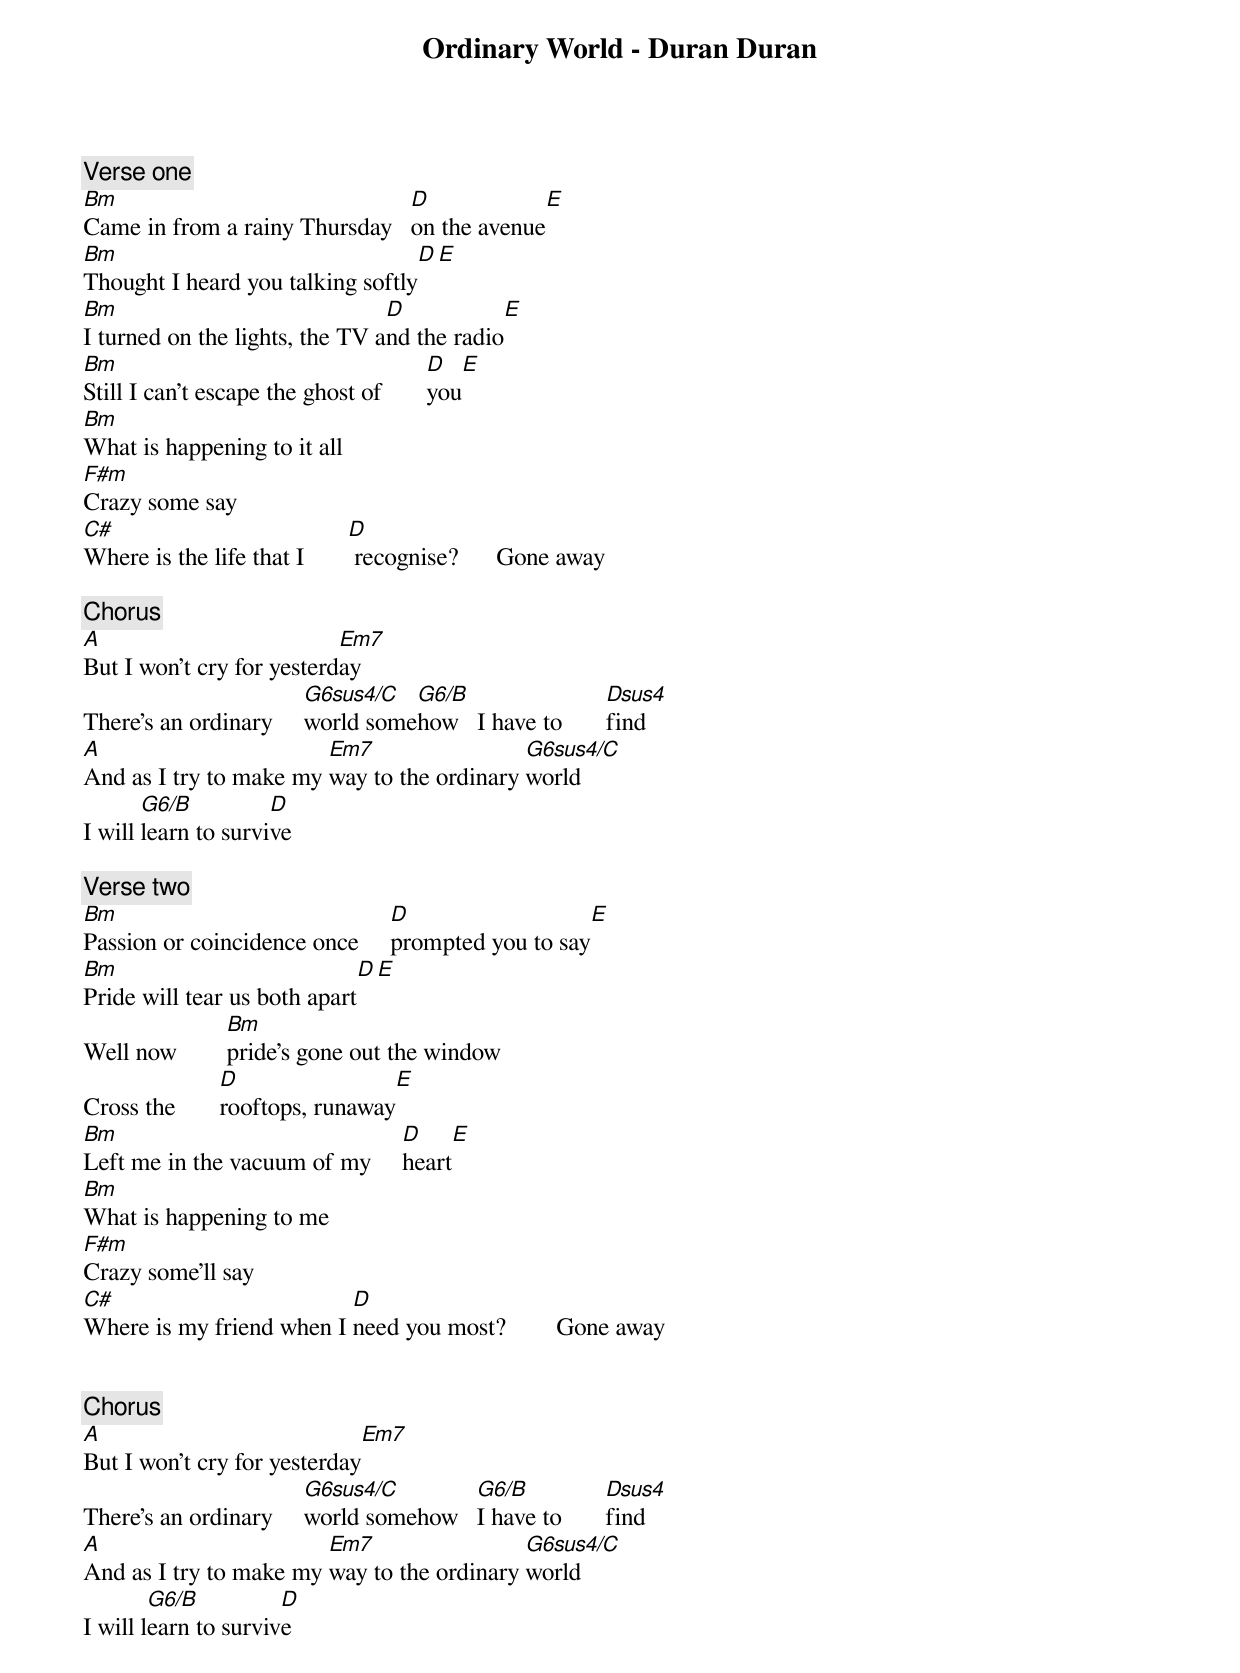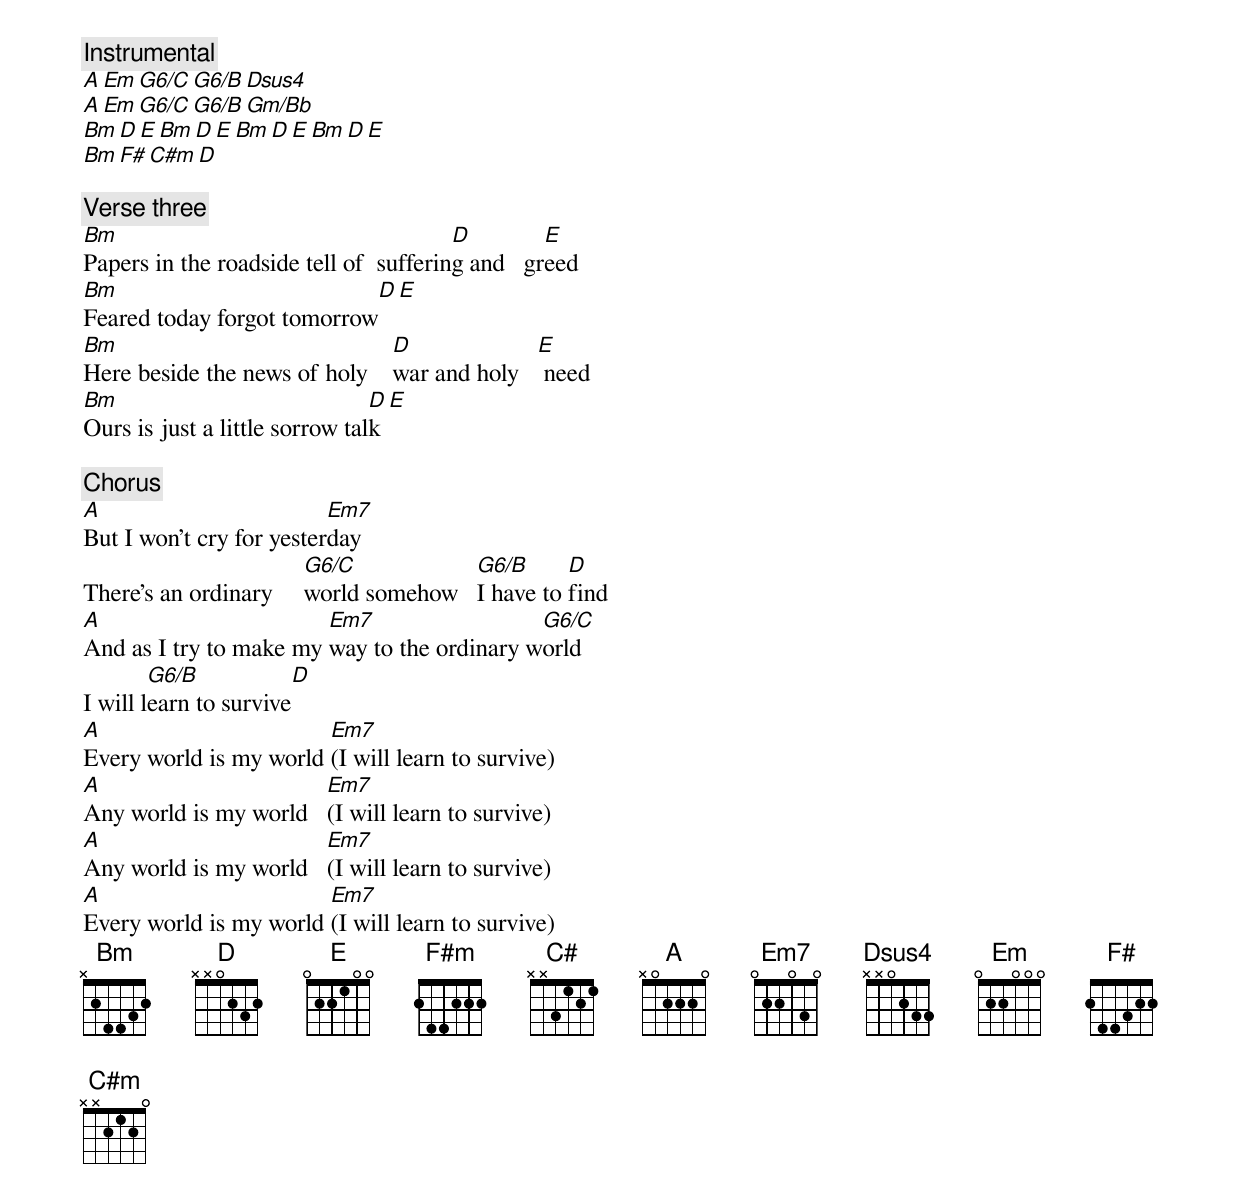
Ordinary World - Duran Duran

[Verse one]
Bm                              D                      E
Came in from a rainy Thursday   on the avenue
Bm                                      D              E
Thought I heard you talking softly
Bm                              D              E
I turned on the lights, the TV and the radio
Bm                                      D      E
Still I can’t escape the ghost of       you
Bm
What is happening to it all
F#m
Crazy some say
C#                             D
Where is the life that I        recognise?      Gone away

[Chorus]
A                          Em7
But I won’t cry for yesterday
                        G6sus4/C  G6/B                  Dsus4
There’s an ordinary     world somehow   I have to       find
A                       Em7                 G6sus4/C
And as I try to make my way to the ordinary world
       G6/B          D
I will learn to survive

[Verse two]
Bm                              D                   E
Passion or coincidence once     prompted you to say
Bm                              D              E
Pride will tear us both apart
                Bm
Well now        pride’s gone out the window
                D                  E
Cross the       rooftops, runaway
Bm                              D              E
Left me in the vacuum of my     heart
Bm
What is happening to me
F#m
Crazy some'll say
C#                        D
Where is my friend when I need you most?        Gone away


[Chorus]
A                            Em7
But I won’t cry for yesterday
                        G6sus4/C        G6/B            Dsus4
There’s an ordinary     world somehow   I have to       find
A                       Em7                 G6sus4/C
And as I try to make my way to the ordinary world
        G6/B          D
I will learn to survive

[Instrumental]
A      Em   G6/C   G6/B   Dsus4
A      Em   G6/C   G6/B   Gm/Bb
Bm      D      E      Bm     D      E      Bm     D      E      Bm     D      E
Bm      F#     C#m    D

[Verse three]
Bm                                      D         E
Papers in the roadside tell of  suffering and   greed
Bm                              D      E
Feared today forgot tomorrow
Bm                              D              E
Here beside the news of holy    war and holy    need
Bm                              D      E
Ours is just a little sorrow talk

[Chorus]
A                         Em7
But I won’t cry for yesterday
                        G6/C            G6/B      D
There’s an ordinary     world somehow   I have to find
A                       Em7                  G6/C
And as I try to make my way to the ordinary world
        G6/B           D
I will learn to survive
A                       Em7
Every world is my world (I will learn to survive)
A                       Em7
Any world is my world   (I will learn to survive)
A                       Em7
Any world is my world   (I will learn to survive)
A                       Em7
Every world is my world (I will learn to survive)
